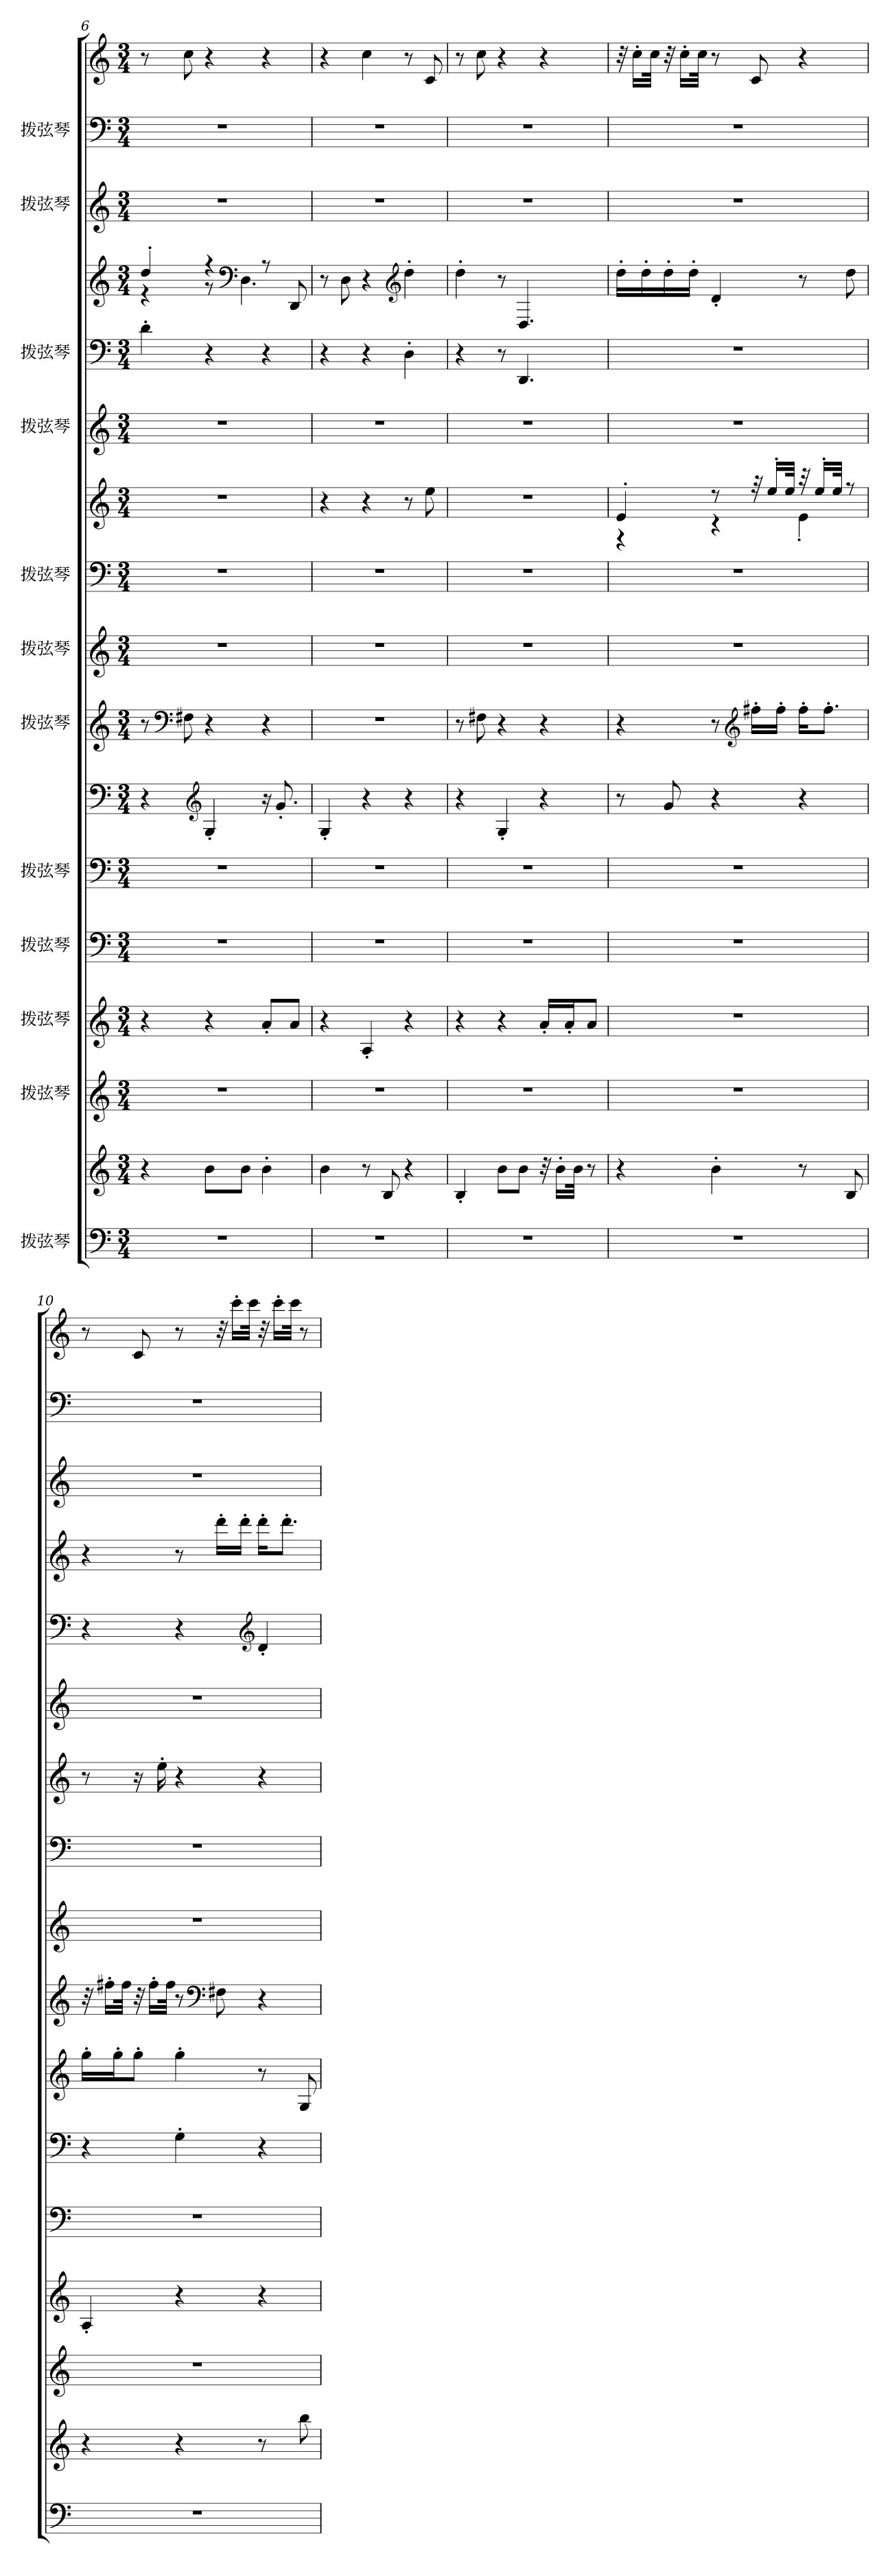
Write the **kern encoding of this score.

**kern	**kern	**kern	**kern	**kern	**kern	**kern	**kern	**kern	**kern	**kern	**kern	**kern	**kern	**kern	**kern	**kern
*part12	*part12	*part11	*part10	*part9	*part8	*part8	*part7	*part6	*part5	*part5	*part4	*part3	*part3	*part2	*part1	*part1
*staff17	*staff16	*staff15	*staff14	*staff13	*staff12	*staff11	*staff10	*staff9	*staff8	*staff7	*staff6	*staff5	*staff4	*staff3	*staff2	*staff1
*I"拨弦琴	*	*I"拨弦琴	*I"拨弦琴	*I"拨弦琴	*I"拨弦琴	*	*I"拨弦琴	*I"拨弦琴	*I"拨弦琴	*	*I"拨弦琴	*I"拨弦琴	*	*I"拨弦琴	*I"拨弦琴	*
!!LO:PB:g=z
*clefF4	*clefG2	*clefG2	*clefG2	*clefF4	*clefF4	*clefF4	*clefG2	*clefG2	*clefF4	*clefG2	*clefG2	*clefF4	*clefG2	*clefG2	*clefF4	*clefG2
*k[]	*k[]	*k[]	*k[]	*k[]	*k[]	*k[]	*k[]	*k[]	*k[]	*k[]	*k[]	*k[]	*k[]	*k[]	*k[]	*k[]
*M3/4	*M3/4	*M3/4	*M3/4	*M3/4	*M3/4	*M3/4	*M3/4	*M3/4	*M3/4	*M3/4	*M3/4	*M3/4	*M3/4	*M3/4	*M3/4	*M3/4
=6	=6	=6	=6	=6	=6	=6	=6	=6	=6	=6	=6	=6	=6	=6	=6	=6
*	*	*	*	*	*	*	*	*	*	*	*	*	*^	*	*	*
2.r	4r	2.r	4r	2.r	2.r	4r	8r	2.r	2.r	2.r	2.r	4d'\	4dd'/	4r	2.r	2.r	8r
*	*	*	*	*	*	*	*clefF4	*	*	*	*	*	*	*	*	*	*
.	.	.	.	.	.	.	8F#X\	.	.	.	.	.	.	.	.	.	8cc\
*	*	*	*	*	*	*clefG2	*	*	*	*	*	*	*	*	*	*	*
.	8b\L	.	4r	.	.	4G'/	4r	.	.	.	.	4r	4r	8r	.	.	4r
*	*	*	*	*	*	*	*	*	*	*	*	*	*clefF4	*	*	*	*
.	8b\J	.	.	.	.	.	.	.	.	.	.	.	.	4.D\	.	.	.
.	4b'\	.	8a'/L	.	.	16r	4r	.	.	.	.	4r	8r	.	.	.	4r
.	.	.	.	.	.	8.g'/	.	.	.	.	.	.	.	.	.	.	.
.	.	.	8a/J	.	.	.	.	.	.	.	.	.	8DD/	.	.	.	.
*	*	*	*	*	*	*	*	*	*	*	*	*	*v	*v	*	*	*
=7	=7	=7	=7	=7	=7	=7	=7	=7	=7	=7	=7	=7	=7	=7	=7	=7
2.r	4b\	2.r	4r	2.r	2.r	4G'/	2.r	2.r	2.r	4r	2.r	4r	8r	2.r	2.r	4r
.	.	.	.	.	.	.	.	.	.	.	.	.	8D\	.	.	.
.	8r	.	4A'/	.	.	4r	.	.	.	4r	.	4r	4r	.	.	4cc\
.	8B/	.	.	.	.	.	.	.	.	.	.	.	.	.	.	.
*	*	*	*	*	*	*	*	*	*	*	*	*	*clefG2	*	*	*
.	4r	.	4r	.	.	4r	.	.	.	8r	.	4D'\	4dd'\	.	.	8r
.	.	.	.	.	.	.	.	.	.	8ee\	.	.	.	.	.	8c/
=8	=8	=8	=8	=8	=8	=8	=8	=8	=8	=8	=8	=8	=8	=8	=8	=8
2.r	4B'/	2.r	4r	2.r	2.r	4r	8r	2.r	2.r	2.r	2.r	4r	4dd'\	2.r	2.r	8r
.	.	.	.	.	.	.	8F#X\	.	.	.	.	.	.	.	.	8cc\
.	8b\L	.	4r	.	.	4G'/	4r	.	.	.	.	8r	8r	.	.	4r
.	8b\J	.	.	.	.	.	.	.	.	.	.	4.DD/	4.D/	.	.	.
.	32r	.	16a'/LL	.	.	4r	4r	.	.	.	.	.	.	.	.	4r
.	16b'\LL	.	.	.	.	.	.	.	.	.	.	.	.	.	.	.
.	.	.	16a'/J	.	.	.	.	.	.	.	.	.	.	.	.	.
.	32b\JJk	.	.	.	.	.	.	.	.	.	.	.	.	.	.	.
.	8r	.	8a/J	.	.	.	.	.	.	.	.	.	.	.	.	.
!!LO:PB:g=z
=9	=9	=9	=9	=9	=9	=9	=9	=9	=9	=9	=9	=9	=9	=9	=9	=9
*	*	*	*	*	*	*	*	*	*	*^	*	*	*	*	*	*
2.r	4r	2.r	2.r	2.r	2.r	8r	4r	2.r	2.r	4e'/	4r	2.r	2.r	16dd'\LL	2.r	2.r	32r
.	.	.	.	.	.	.	.	.	.	.	.	.	.	.	.	.	16cc'\LL
.	.	.	.	.	.	.	.	.	.	.	.	.	.	16dd'\	.	.	.
.	.	.	.	.	.	.	.	.	.	.	.	.	.	.	.	.	32cc\JJk
.	.	.	.	.	.	8g/	.	.	.	.	.	.	.	16dd'\	.	.	32r
.	.	.	.	.	.	.	.	.	.	.	.	.	.	.	.	.	16cc'\LL
.	.	.	.	.	.	.	.	.	.	.	.	.	.	16dd'\JJ	.	.	.
.	.	.	.	.	.	.	.	.	.	.	.	.	.	.	.	.	32cc\JJk
.	4b'\	.	.	.	.	4r	8r	.	.	8r	4r	.	.	4d'/	.	.	8r
*	*	*	*	*	*	*	*clefG2	*	*	*	*	*	*	*	*	*	*
.	.	.	.	.	.	.	16ff#X'\LL	.	.	32r	.	.	.	.	.	.	8c/
.	.	.	.	.	.	.	.	.	.	16ee'/LL	.	.	.	.	.	.	.
.	.	.	.	.	.	.	16ff#'\JJ	.	.	.	.	.	.	.	.	.	.
.	.	.	.	.	.	.	.	.	.	32ee/JJk	.	.	.	.	.	.	.
.	8r	.	.	.	.	4r	16ff#'\KL	.	.	32r	4e'\	.	.	8r	.	.	4r
.	.	.	.	.	.	.	.	.	.	16ee'/LL	.	.	.	.	.	.	.
.	.	.	.	.	.	.	8.ff#'\J	.	.	.	.	.	.	.	.	.	.
.	.	.	.	.	.	.	.	.	.	32ee/JJk	.	.	.	.	.	.	.
.	8B/	.	.	.	.	.	.	.	.	8r	.	.	.	8dd\	.	.	.
*	*	*	*	*	*	*	*	*	*	*v	*v	*	*	*	*	*	*
=10	=10	=10	=10	=10	=10	=10	=10	=10	=10	=10	=10	=10	=10	=10	=10	=10
2.r	4r	2.r	4A'/	2.r	4r	16gg'\LL	32r	2.r	2.r	8r	2.r	4r	4r	2.r	2.r	8r
.	.	.	.	.	.	.	16ff#X'\LL	.	.	.	.	.	.	.	.	.
.	.	.	.	.	.	16gg'\J	.	.	.	.	.	.	.	.	.	.
.	.	.	.	.	.	.	32ff#\JJk	.	.	.	.	.	.	.	.	.
.	.	.	.	.	.	8gg'\J	32r	.	.	16r	.	.	.	.	.	8c/
.	.	.	.	.	.	.	16ff#'\LL	.	.	.	.	.	.	.	.	.
.	.	.	.	.	.	.	.	.	.	16ee'\	.	.	.	.	.	.
.	.	.	.	.	.	.	32ff#\JJk	.	.	.	.	.	.	.	.	.
.	4r	.	4r	.	4G'\	4gg'\	8r	.	.	4r	.	4r	8r	.	.	8r
*	*	*	*	*	*	*	*clefF4	*	*	*	*	*	*	*	*	*
.	.	.	.	.	.	.	8F#X\	.	.	.	.	.	16ddd'\LL	.	.	32r
.	.	.	.	.	.	.	.	.	.	.	.	.	.	.	.	16ccc'\LL
.	.	.	.	.	.	.	.	.	.	.	.	.	16ddd'\JJ	.	.	.
.	.	.	.	.	.	.	.	.	.	.	.	.	.	.	.	32ccc\JJk
*	*	*	*	*	*	*	*	*	*	*	*	*clefG2	*	*	*	*
.	8r	.	4r	.	4r	8r	4r	.	.	4r	.	4d'/	16ddd'\KL	.	.	32r
.	.	.	.	.	.	.	.	.	.	.	.	.	.	.	.	16ccc'\LL
.	.	.	.	.	.	.	.	.	.	.	.	.	8.ddd'\J	.	.	.
.	.	.	.	.	.	.	.	.	.	.	.	.	.	.	.	32ccc\JJk
.	8bb\	.	.	.	.	8G/	.	.	.	.	.	.	.	.	.	8r
=	=	=	=	=	=	=	=	=	=	=	=	=	=	=	=	=
*-	*-	*-	*-	*-	*-	*-	*-	*-	*-	*-	*-	*-	*-	*-	*-	*-
